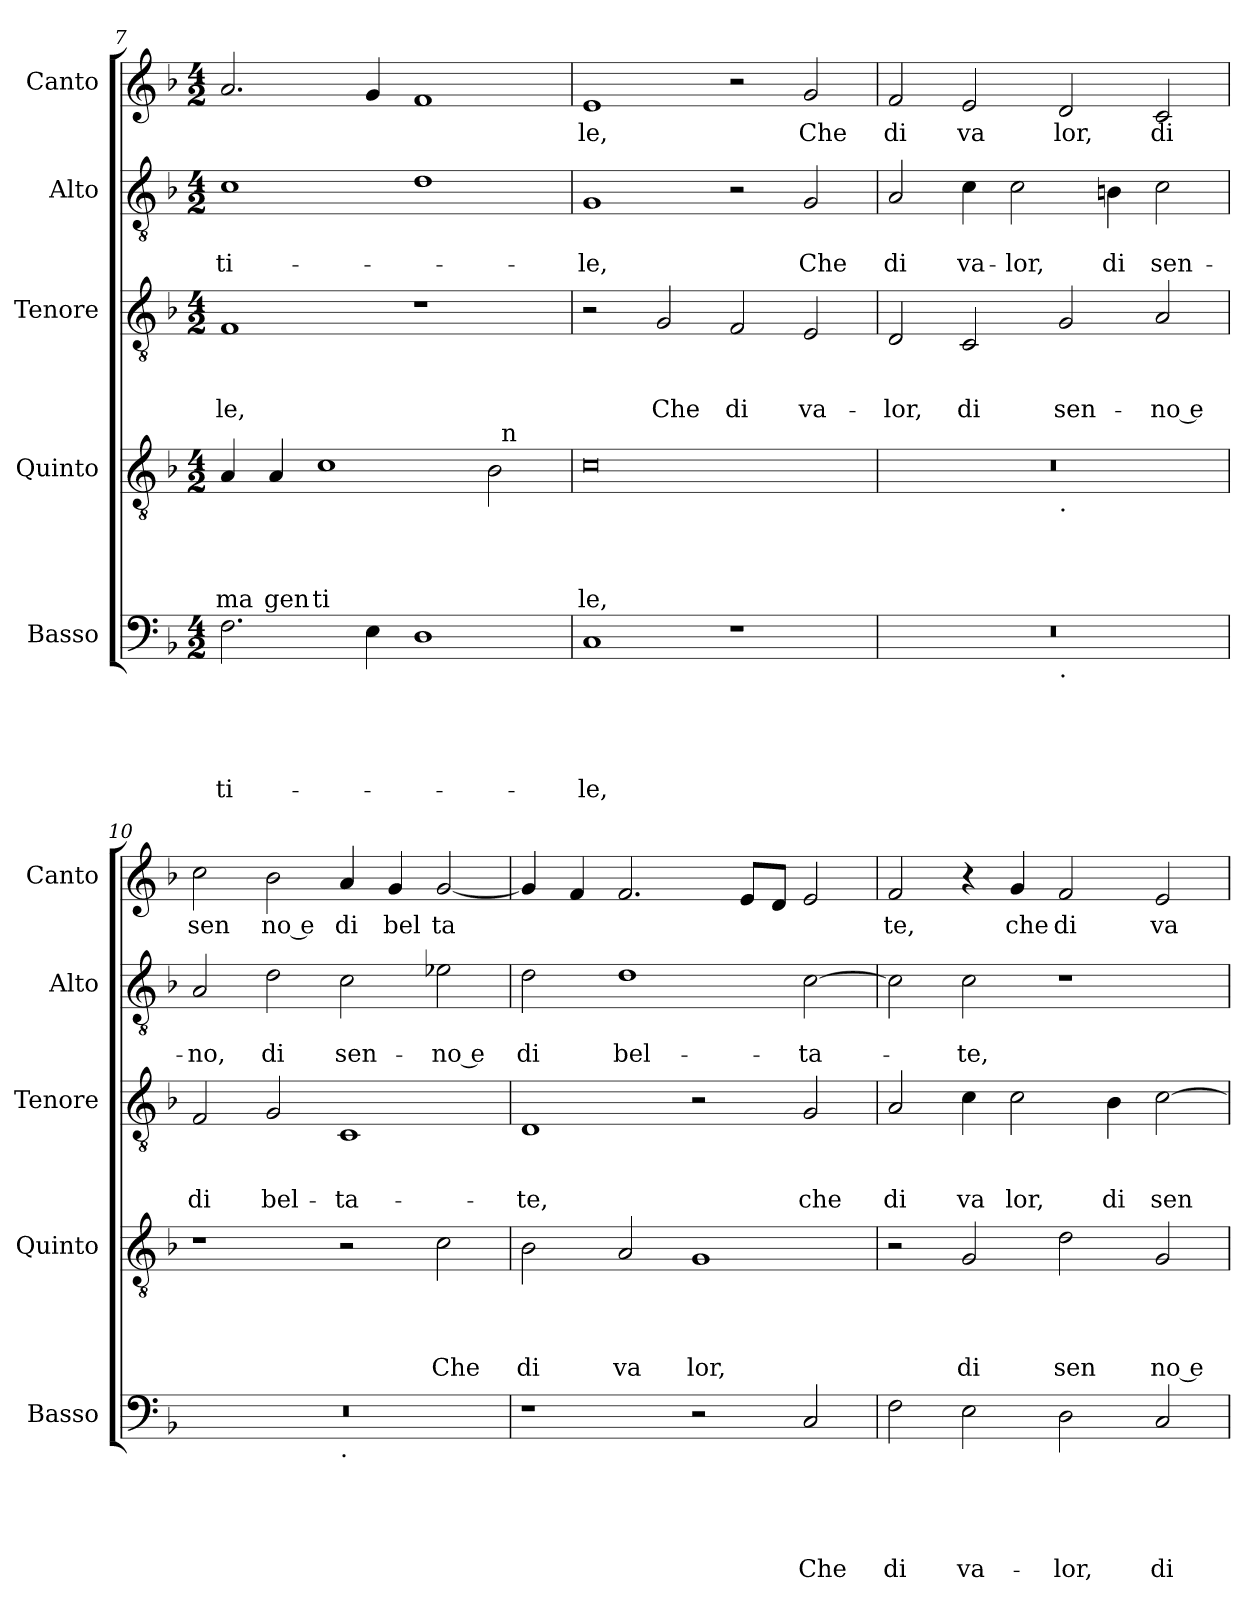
**kern	**text	**text	**text	**text	**text	**kern	**text	**text	**text	**text	**kern	**text	**text	**text	**kern	**text	**text	**kern	**text
*part5	*part5	*part5	*part5	*part5	*part5	*part4	*part4	*part4	*part4	*part4	*part3	*part3	*part3	*part3	*part2	*part2	*part2	*part1	*part1
*staff5	*staff5	*staff5	*staff5	*staff5	*staff5	*staff4	*staff4	*staff4	*staff4	*staff4	*staff3	*staff3	*staff3	*staff3	*staff2	*staff2	*staff2	*staff1	*staff1
*I"Basso	*	*	*	*	*	*I"Quinto	*	*	*	*	*I"Tenore	*	*	*	*I"Alto	*	*	*I"Canto	*
*I'Basso	*	*	*	*	*	*I'Quinto	*	*	*	*	*I'Tenore	*	*	*	*I'Alto	*	*	*I'Canto	*
*clefF4	*	*	*	*	*	*clefGv2	*	*	*	*	*clefGv2	*	*	*	*clefGv2	*	*	*clefG2	*
*k[b-]	*	*	*	*	*	*k[b-]	*	*	*	*	*k[b-]	*	*	*	*k[b-]	*	*	*k[b-]	*
*F:	*	*	*	*	*	*F:	*	*	*	*	*F:	*	*	*	*F:	*	*	*F:	*
*M4/2	*	*	*	*	*	*M4/2	*	*	*	*	*M4/2	*	*	*	*M4/2	*	*	*M4/2	*
=7	=7	=7	=7	=7	=7	=7	=7	=7	=7	=7	=7	=7	=7	=7	=7	=7	=7	=7	=7
!	!	!	!	!	!LO:LY:b	!	!	!	!	!LO:LY:b	!	!	!	!LO:LY:b	!	!	!LO:LY:b	!	!
*	*	*	*	*	*	*^	*	*	*	*	*	*	*	*	*	*	*	*	*
2.F\	.	.	.	.	-ti-	4A/	1ryy	.	.	.	ma	1F	.	.	-le,	1c	.	-ti-	2.a/	.
!	!	!	!	!	!	!	!	!	!	!	!LO:LY:b	!	!	!	!	!	!	!	!	!
.	.	.	.	.	.	4A/	.	.	.	.	gen	.	.	.	.	.	.	.	.	.
!	!	!	!	!	!	!	!	!	!	!	!LO:LY:b	!	!	!	!	!	!	!	!	!
.	.	.	.	.	.	1c	.	.	.	.	ti	.	.	.	.	.	.	.	.	.
4E\	.	.	.	.	.	.	.	.	.	.	.	.	.	.	.	.	.	.	4g/	.
1D	.	.	.	.	.	.	2ryy	.	.	.	.	1r	.	.	.	1d	.	.	1f	.
.	.	.	.	.	.	2B-\	32ryy	.	.	.	.	.	.	.	.	.	.	.	.	.
!	!	!	!	!	!	!	!LO:TX:a:t=n	!	!	!	!	!	!	!	!	!	!	!	!	!
.	.	.	.	.	.	.	4...ryy	.	.	.	.	.	.	.	.	.	.	.	.	.
=8	=8	=8	=8	=8	=8	=8	=8	=8	=8	=8	=8	=8	=8	=8	=8	=8	=8	=8	=8	=8
!	!	!	!	!	!LO:LY:b	!	!	!	!	!	!LO:LY:b	!	!	!	!	!	!	!LO:LY:b	!	!LO:LY:b
*	*	*	*	*	*	*v	*v	*	*	*	*	*	*	*	*	*	*	*	*	*
1C	.	.	.	.	-le,	0c	.	.	.	le,	2r	.	.	.	1G	.	-le,	1e	-le,
!	!	!	!	!	!	!	!	!	!	!	!	!	!	!LO:LY:b	!	!	!	!	!
.	.	.	.	.	.	.	.	.	.	.	2G/	.	.	Che	.	.	.	.	.
!	!	!	!	!	!	!	!	!	!	!	!	!	!	!LO:LY:b	!	!	!	!	!
1r	.	.	.	.	.	.	.	.	.	.	2F/	.	.	di	2r	.	.	2r	.
!	!	!	!	!	!	!	!	!	!	!	!	!	!	!LO:LY:b	!	!	!LO:LY:b	!	!LO:LY:b
.	.	.	.	.	.	.	.	.	.	.	2E/	.	.	va-	2G/	.	Che	2g/	Che
=9	=9	=9	=9	=9	=9	=9	=9	=9	=9	=9	=9	=9	=9	=9	=9	=9	=9	=9	=9
!	!	!	!	!	!	!	!	!	!	!	!	!	!	!LO:LY:b	!	!	!LO:LY:b	!	!LO:LY:b
*^	*	*	*	*	*	*^	*	*	*	*	*	*	*	*	*	*	*	*	*
0r	1ryy	.	.	.	.	.	0r	1ryy	.	.	.	.	2D/	.	.	-lor,	2A/	.	di	2f/	di
!	!	!	!	!	!	!	!	!	!	!	!	!	!	!	!	!LO:LY:b	!	!	!LO:LY:b	!	!LO:LY:b
.	.	.	.	.	.	.	.	.	.	.	.	.	2C/	.	.	di	4c\	.	va-	2e/	va
!	!	!	!	!	!	!	!	!	!	!	!	!	!	!	!	!	!	!	!LO:LY:b	!	!
.	.	.	.	.	.	.	.	.	.	.	.	.	.	.	.	.	2c\	.	-lor,	.	.
!	!	!	!	!	!	!	!	!LO:TX:b:t=.	!	!	!	!	!	!	!	!	!	!	!	!	!
!	!LO:TX:b:t=.	!	!	!	!	!	!	!	!	!	!	!	!	!	!	!	!	!	!	!	!
!	!	!	!	!	!	!	!	!	!	!	!	!	!	!	!	!LO:LY:b	!	!	!	!	!LO:LY:b
.	1ryy	.	.	.	.	.	.	1ryy	.	.	.	.	2G/	.	.	sen-	.	.	.	2d/	lor,
!	!	!	!	!	!	!	!	!	!	!	!	!	!	!	!	!	!	!	!LO:LY:b	!	!
.	.	.	.	.	.	.	.	.	.	.	.	.	.	.	.	.	4Bn\	.	di	.	.
!	!	!	!	!	!	!	!	!	!	!	!	!	!	!	!	!LO:LY:b:rj	!	!	!LO:LY:b	!	!LO:LY:b
.	.	.	.	.	.	.	.	.	.	.	.	.	2A/	.	.	-no e	2c\	.	sen-	2c/	di
=10	=10	=10	=10	=10	=10	=10	=10	=10	=10	=10	=10	=10	=10	=10	=10	=10	=10	=10	=10	=10	=10
!	!	!	!	!	!	!	!	!	!	!	!	!	!	!	!	!LO:LY:b	!	!	!LO:LY:b	!	!LO:LY:b
*	*	*	*	*	*	*	*v	*v	*	*	*	*	*	*	*	*	*	*	*	*	*
0r	1ryy	.	.	.	.	.	1r	.	.	.	.	2F/	.	.	di	2A/	.	-no,	2cc\	sen
!	!	!	!	!	!	!	!	!	!	!	!	!	!	!	!LO:LY:b	!	!	!LO:LY:b	!	!LO:LY:b:rj
.	.	.	.	.	.	.	.	.	.	.	.	2G/	.	.	bel-	2d\	.	di	2b-\	no e
!	!LO:TX:b:t=.	!	!	!	!	!	!	!	!	!	!	!	!	!	!	!	!	!	!	!
!	!	!	!	!	!	!	!	!	!	!	!	!	!	!	!LO:LY:b	!	!	!LO:LY:b	!	!LO:LY:b
.	1ryy	.	.	.	.	.	2r	.	.	.	.	1C	.	.	-ta-	2c\	.	sen-	4a/	di
!	!	!	!	!	!	!	!	!	!	!	!	!	!	!	!	!	!	!	!	!LO:LY:b
.	.	.	.	.	.	.	.	.	.	.	.	.	.	.	.	.	.	.	4g/	bel
!	!	!	!	!	!	!	!	!	!	!	!LO:LY:b	!	!	!	!	!	!	!LO:LY:b:rj	!	!LO:LY:b
.	.	.	.	.	.	.	2c\	.	.	.	Che	.	.	.	.	2e-X\	.	-no e	[<2g/	ta
=11	=11	=11	=11	=11	=11	=11	=11	=11	=11	=11	=11	=11	=11	=11	=11	=11	=11	=11	=11	=11
!	!	!	!	!	!	!	!	!	!	!	!LO:LY:b	!	!	!	!LO:LY:b	!	!	!LO:LY:b	!	!
*v	*v	*	*	*	*	*	*	*	*	*	*	*	*	*	*	*	*	*	*	*
1r	.	.	.	.	.	2B-\	.	.	.	di	1D	.	.	-te,	2d\	.	di	4g/]	.
.	.	.	.	.	.	.	.	.	.	.	.	.	.	.	.	.	.	4f/	.
!	!	!	!	!	!	!	!	!	!	!LO:LY:b	!	!	!	!	!	!	!LO:LY:b	!	!
.	.	.	.	.	.	2A/	.	.	.	va	.	.	.	.	1d	.	bel-	2.f/	.
!	!	!	!	!	!	!	!	!	!	!LO:LY:b	!	!	!	!	!	!	!	!	!
2r	.	.	.	.	.	1G	.	.	.	lor,	2r	.	.	.	.	.	.	.	.
.	.	.	.	.	.	.	.	.	.	.	.	.	.	.	.	.	.	8e/L	.
.	.	.	.	.	.	.	.	.	.	.	.	.	.	.	.	.	.	8d/J	.
!	!	!	!	!	!LO:LY:b	!	!	!	!	!	!	!	!	!LO:LY:b	!	!	!LO:LY:b	!	!
2C/	.	.	.	.	Che	.	.	.	.	.	2G/	.	.	che	[<2c\	.	-ta-	2e/	.
!!LO:LB:g=z
=12	=12	=12	=12	=12	=12	=12	=12	=12	=12	=12	=12	=12	=12	=12	=12	=12	=12	=12	=12
!	!	!	!	!	!LO:LY:b	!	!	!	!	!	!	!	!	!LO:LY:b	!	!	!	!	!LO:LY:b
2F\	.	.	.	.	di	2r	.	.	.	.	2A/	.	.	di	2c\]	.	.	2f/	te,
!	!	!	!	!	!LO:LY:b	!	!	!	!	!LO:LY:b	!	!	!	!LO:LY:b	!	!	!LO:LY:b	!	!
2E\	.	.	.	.	va-	2G/	.	.	.	di	4c\	.	.	va	2c\	.	-te,	4r	.
!	!	!	!	!	!	!	!	!	!	!	!	!	!	!LO:LY:b	!	!	!	!	!LO:LY:b
.	.	.	.	.	.	.	.	.	.	.	2c\	.	.	lor,	.	.	.	4g/	che
!	!	!	!	!	!LO:LY:b	!	!	!	!	!LO:LY:b	!	!	!	!	!	!	!	!	!LO:LY:b
2D\	.	.	.	.	-lor,	2d\	.	.	.	sen	.	.	.	.	1r	.	.	2f/	di
!	!	!	!	!	!	!	!	!	!	!	!	!	!	!LO:LY:b	!	!	!	!	!
.	.	.	.	.	.	.	.	.	.	.	4B-\	.	.	di	.	.	.	.	.
!	!	!	!	!	!LO:LY:b	!	!	!	!	!LO:LY:b:rj	!	!	!	!LO:LY:b	!	!	!	!	!LO:LY:b
2C/	.	.	.	.	di	2G/	.	.	.	no e	[>2c\	.	.	sen	.	.	.	2e/	va-
=	=	=	=	=	=	=	=	=	=	=	=	=	=	=	=	=	=	=	=
*-	*-	*-	*-	*-	*-	*-	*-	*-	*-	*-	*-	*-	*-	*-	*-	*-	*-	*-	*-
